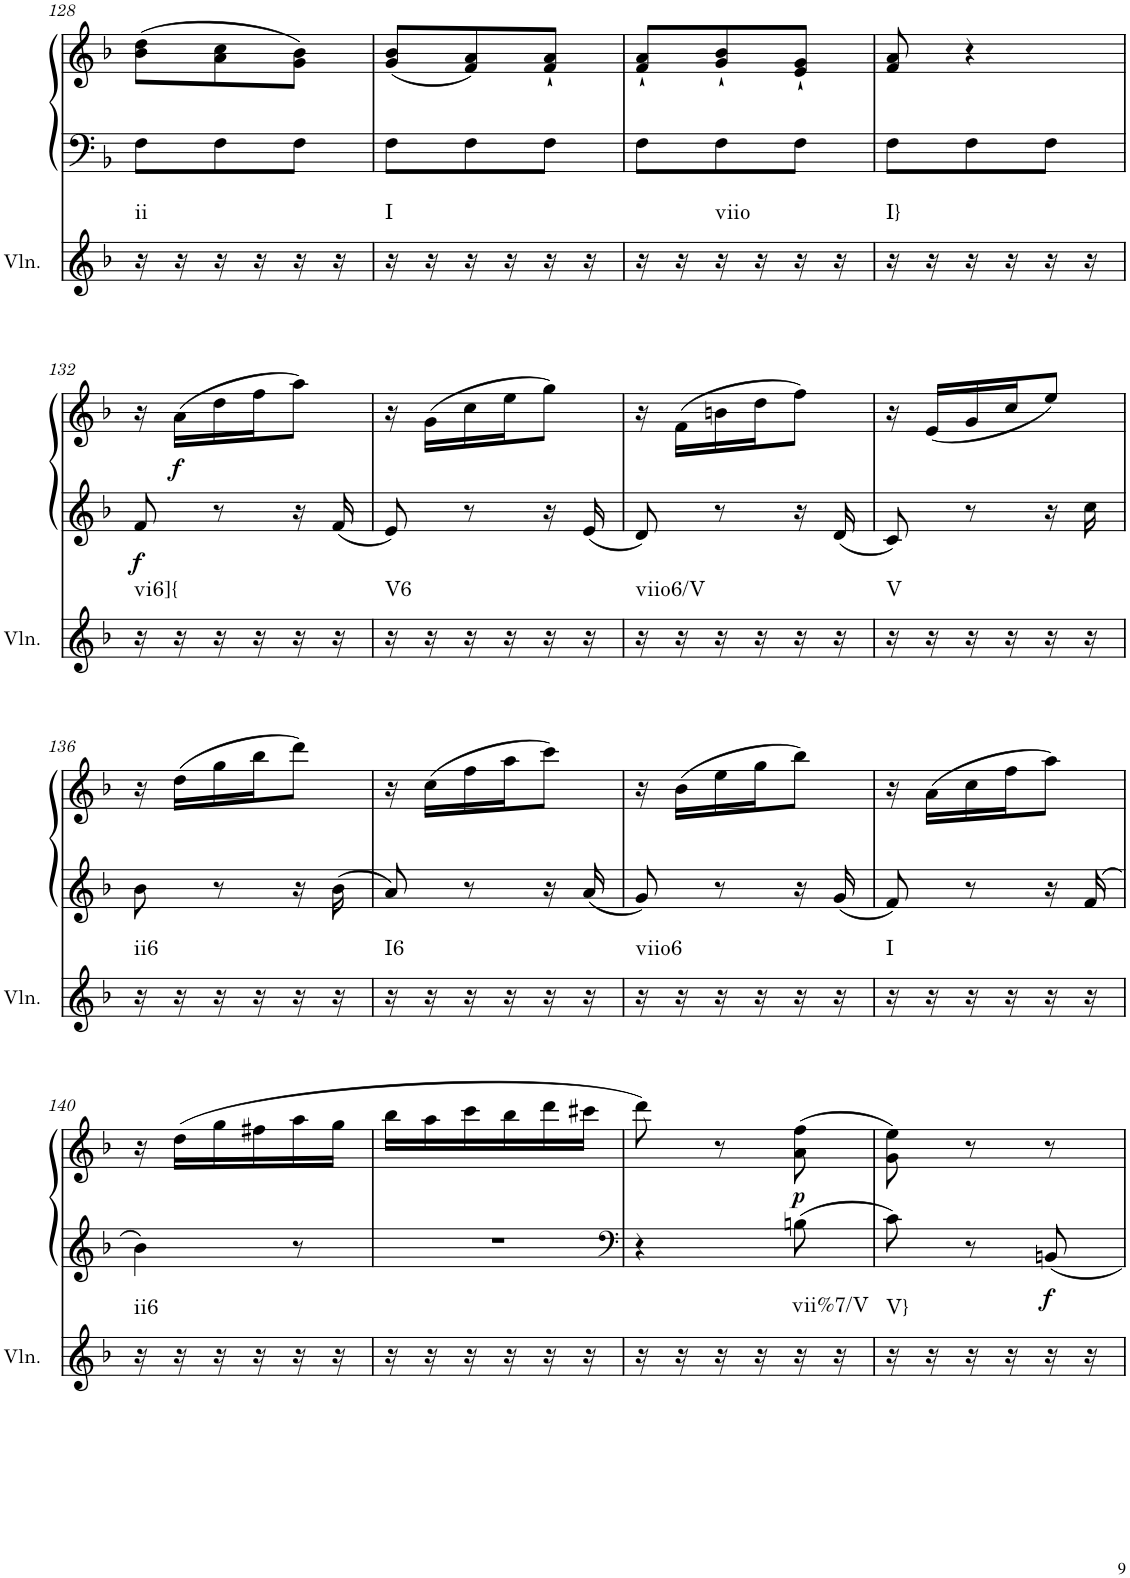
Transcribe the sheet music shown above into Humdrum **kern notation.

**kern	**harte	**kern	**kern	**dynam
*part2	*part2	*part1	*part1	*part1
*staff3	*	*staff2	*staff1	*staff1/2
*I"Violin	*	*I"Klavier linke Hand	*	*
*I'Vln.	*	*	*	*
!!LO:PB:g=z
*clefG2	*	*clefG2	*clefG2	*
*k[b-]	*	*k[b-]	*k[b-]	*
*M3/8	*	*M3/8	*M3/8	*
=128	=128	=128	=128	=128
!	!LO:H:kt=ii	!	!	!
16r	N	8F\L	(8b-\ 8dd\L	.
16r	.	.	.	.
16r	.	8F\	8a\ 8cc\	.
16r	.	.	.	.
16r	.	8F\J	8g\ 8b-\J)	.
16r	.	.	.	.
=129	=129	=129	=129	=129
!	!LO:H:kt=I	!	!	!
16r	N	8F\L	(8g/ 8b-/L	.
16r	.	.	.	.
16r	.	8F\	8f/ 8a/)	.
16r	.	.	.	.
16r	.	8F\J	8f/` 8a/`J	.
16r	.	.	.	.
=130	=130	=130	=130	=130
16r	.	8F\L	8f/` 8a/`L	.
16r	.	.	.	.
!	!LO:H:kt=viio	!	!	!
16r	N	8F\	8g/` 8b-/`	.
16r	.	.	.	.
16r	.	8F\J	8e/` 8g/`J	.
16r	.	.	.	.
=131	=131	=131	=131	=131
!	!LO:H:kt=I}	!	!	!
16r	N	8F\L	8f/ 8a/	.
16r	.	.	.	.
16r	.	8F\	4r	.
16r	.	.	.	.
16r	.	8F\J	.	.
16r	.	.	.	.
!!LO:LB:g=z
=132	=132	=132	=132	=132
!	!LO:H:kt=vi6]{	!	!	!LO:DY:b=2
16r	N	8f/	16r	f
!	!	!	!	!LO:DY:b
16r	.	.	(16a\LL	f
16r	.	8r	16dd\	.
16r	.	.	16ff\J	.
16r	.	16r	8aa\J)	.
16r	.	16f/	.	.
=133	=133	=133	=133	=133
!	!LO:H:kt=V6	!	!	!
16r	N	8e/	16r	.
16r	.	.	(16g\LL	.
16r	.	8r	16cc\	.
16r	.	.	16ee\J	.
16r	.	16r	8gg\J)	.
16r	.	16e/	.	.
=134	=134	=134	=134	=134
!	!LO:H:kt=viio6/V	!	!	!
16r	N	8d/	16r	.
16r	.	.	(16f\LL	.
16r	.	8r	16bn\	.
16r	.	.	16dd\J	.
16r	.	16r	8ff\J)	.
16r	.	16d/	.	.
=135	=135	=135	=135	=135
!	!LO:H:kt=V	!	!	!
16r	N	8c/	16r	.
16r	.	.	(16e/LL	.
16r	.	8r	16g/	.
16r	.	.	16cc/J	.
16r	.	16r	8ee/J)	.
16r	.	16cc\	.	.
!!LO:LB:g=z
=136	=136	=136	=136	=136
!	!LO:H:kt=ii6	!	!	!
16r	N	8b-\	16r	.
16r	.	.	(16dd\LL	.
16r	.	8r	16gg\	.
16r	.	.	16bb-\J	.
16r	.	16r	8ddd\J)	.
16r	.	16b-\	.	.
=137	=137	=137	=137	=137
!	!LO:H:kt=I6	!	!	!
16r	N	8a/	16r	.
16r	.	.	(16cc\LL	.
16r	.	8r	16ff\	.
16r	.	.	16aa\J	.
16r	.	16r	8ccc\J)	.
16r	.	16a/	.	.
=138	=138	=138	=138	=138
!	!LO:H:kt=viio6	!	!	!
16r	N	8g/	16r	.
16r	.	.	(16b-\LL	.
16r	.	8r	16ee\	.
16r	.	.	16gg\J	.
16r	.	16r	8bb-\J)	.
16r	.	16g/	.	.
=139	=139	=139	=139	=139
!	!LO:H:kt=I	!	!	!
16r	N	8f/	16r	.
16r	.	.	(16a\LL	.
16r	.	8r	16cc\	.
16r	.	.	16ff\J	.
16r	.	16r	8aa\J)	.
16r	.	16f/	.	.
!!LO:LB:g=z
=140	=140	=140	=140	=140
!	!LO:H:kt=ii6	!	!	!
16r	N	4b-\	16r	.
16r	.	.	(16dd\LL	.
16r	.	.	16gg\	.
16r	.	.	16ff#X\	.
16r	.	8r	16aa\	.
16r	.	.	16gg\JJ	.
=141	=141	=141	=141	=141
16r	.	4.r	16bb-\LL	.
16r	.	.	16aa\	.
16r	.	.	16ccc\	.
16r	.	.	16bb-\	.
16r	.	.	16ddd\	.
16r	.	.	16ccc#X\JJ	.
=142	=142	=142	=142	=142
*	*	*clefF4	*	*
16r	.	4r	8ddd\)	.
16r	.	.	.	.
16r	.	.	8r	.
16r	.	.	.	.
!	!LO:H:kt=vii%7/V	!	!	!LO:DY:b
16r	N	8Bn\	(8a\ 8ff\	p
16r	.	.	.	.
=143	=143	=143	=143	=143
!	!LO:H:kt=V}	!	!	!
16r	N	8c\	8g\ 8ee\)	.
16r	.	.	.	.
16r	.	8r	8r	.
16r	.	.	.	.
!	!	!	!	!LO:DY:b=2
16r	.	8BBn/	8r	f
16r	.	.	.	.
=	=	=	=	=
*-	*-	*-	*-	*-
